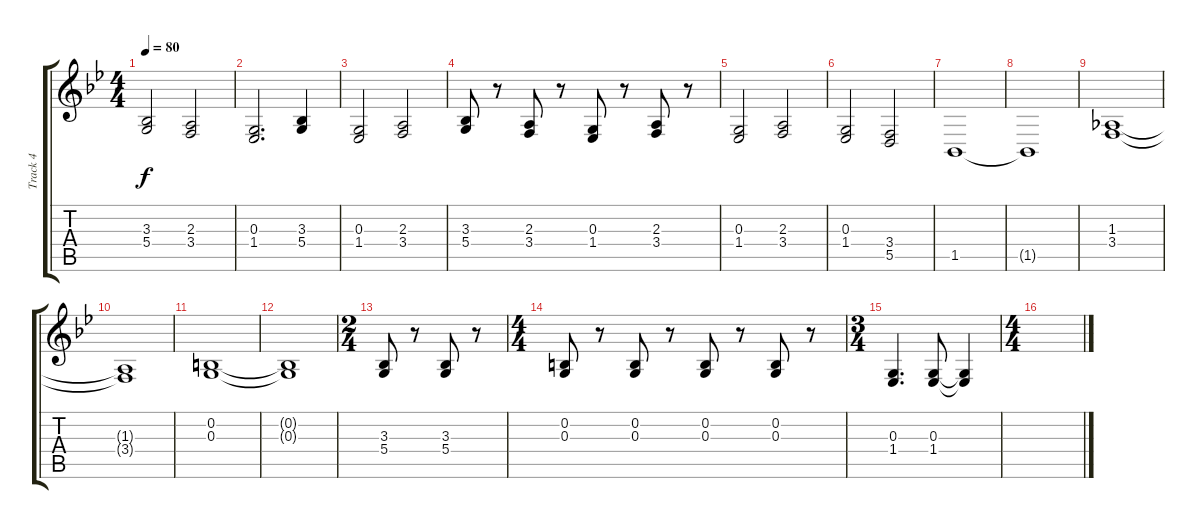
\track ("Track 4" "Track 4") {instrument flute}
\staff {score tabs}
\tuning (E4 B3 G3 D3 A2 E2) {hide}
\ts (4 4)
\tempo 80
\clef g2
\ks bb
(3.3 5.4).2{dy f} (2.3 3.4).2 |
(0.3 1.4).2{d} (3.3 5.4).4 |
(0.3 1.4).2 (2.3 3.4).2 |
(3.3 5.4).8 r.8 (2.3 3.4).8 r.8 (0.3 1.4).8 r.8 (2.3 3.4).8 r.8 |
(0.3 1.4).2 (2.3 3.4).2 |
(0.3 1.4).2 (3.4 5.5).2 |
1.5.1 |
1.5{t}.1 |
(1.3 3.4).1 |
(1.3{t} 3.4{t}).1 |
(0.2 0.3).1 |
(0.2{t} 0.3{t}).1 |
\ts (2 4)
(3.3 5.4).8 r.8 (3.3 5.4).8 r.8 |
\ts (4 4)
(0.2 0.3).8 r.8 (0.2 0.3).8 r.8 (0.2 0.3).8 r.8 (0.2 0.3).8 r.8 |
\ts (3 4)
(0.3 1.4).4{d} (0.3 1.4).8 (0.3{t} 1.4{t}).4 |
\ts (4 4)
